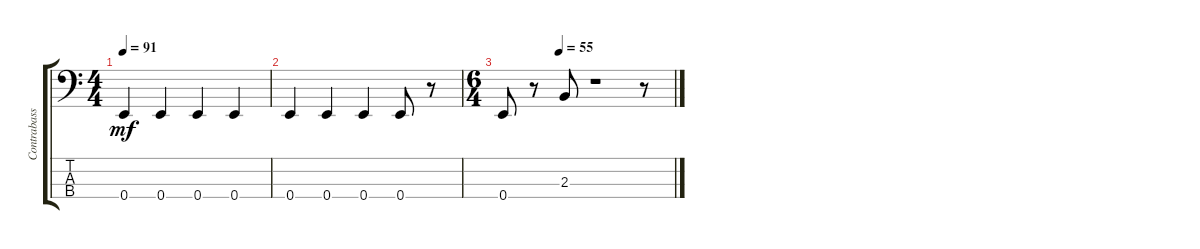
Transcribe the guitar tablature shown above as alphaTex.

\track ("Contrabass" "Contrabass") {instrument contrabass}
\staff {score tabs}
\tuning (G2 D2 A1 E1) {hide}
\ts (4 4)
\tempo 91
\clef f4
\ks c
0.4.4{dy mf} 0.4.4 0.4.4 0.4.4 |
0.4.4 0.4.4 0.4.4 0.4.8 r.8 |
\ts (6 4)
\tempo (55 0.3333333333333333)
0.4.8 r.8 2.3.8 r.1 r.8
